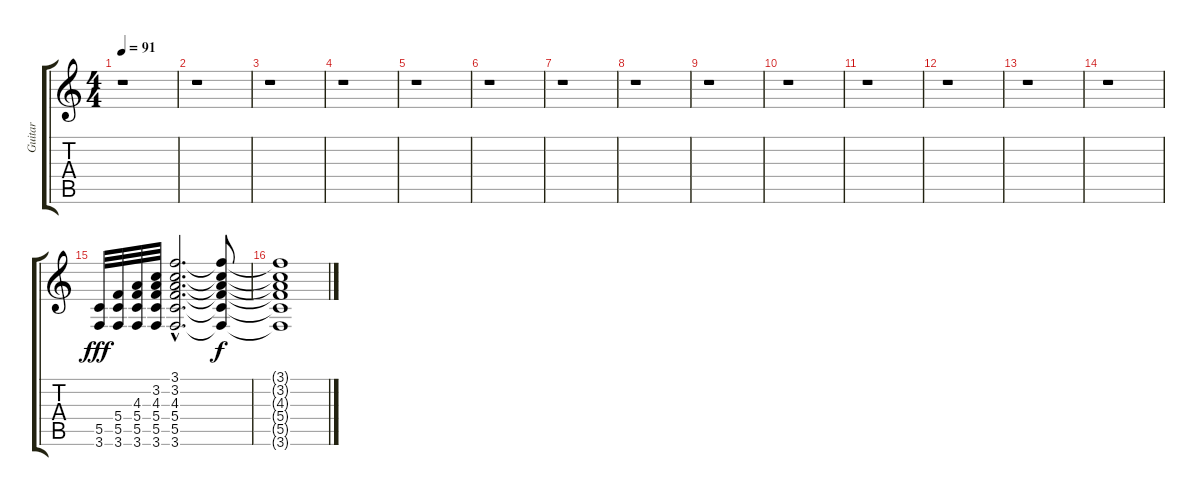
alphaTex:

\track ("Guitar" "Guitar") {instrument acousticguitarsteel}
\staff {score tabs}
\tuning (D4 A3 F3 C3 G2 D2) {hide}
\ts (4 4)
\tempo 91
\clef g2
\ks c
r.1{dy f} |
r.1 |
r.1 |
r.1 |
r.1 |
r.1 |
r.1 |
r.1 |
r.1 |
r.1 |
r.1 |
r.1 |
r.1 |
r.1 |
(5.5 3.6).32{dy fff volume 16 balance 8 instrument acousticguitarsteel} (5.4 5.5 3.6).32 (4.3 5.4 5.5 3.6).32 (3.2 4.3 5.4 5.5 3.6).32 (3.1{hac} 3.2{hac} 4.3{hac} 5.4{hac} 5.5{hac} 3.6{hac}).2{d} (3.1{t} 3.2{t} 4.3{t} 5.4{t} 5.5{t} 3.6{t}).8{dy f} |
(3.1{t} 3.2{t} 4.3{t} 5.4{t} 5.5{t} 3.6{t}).1
